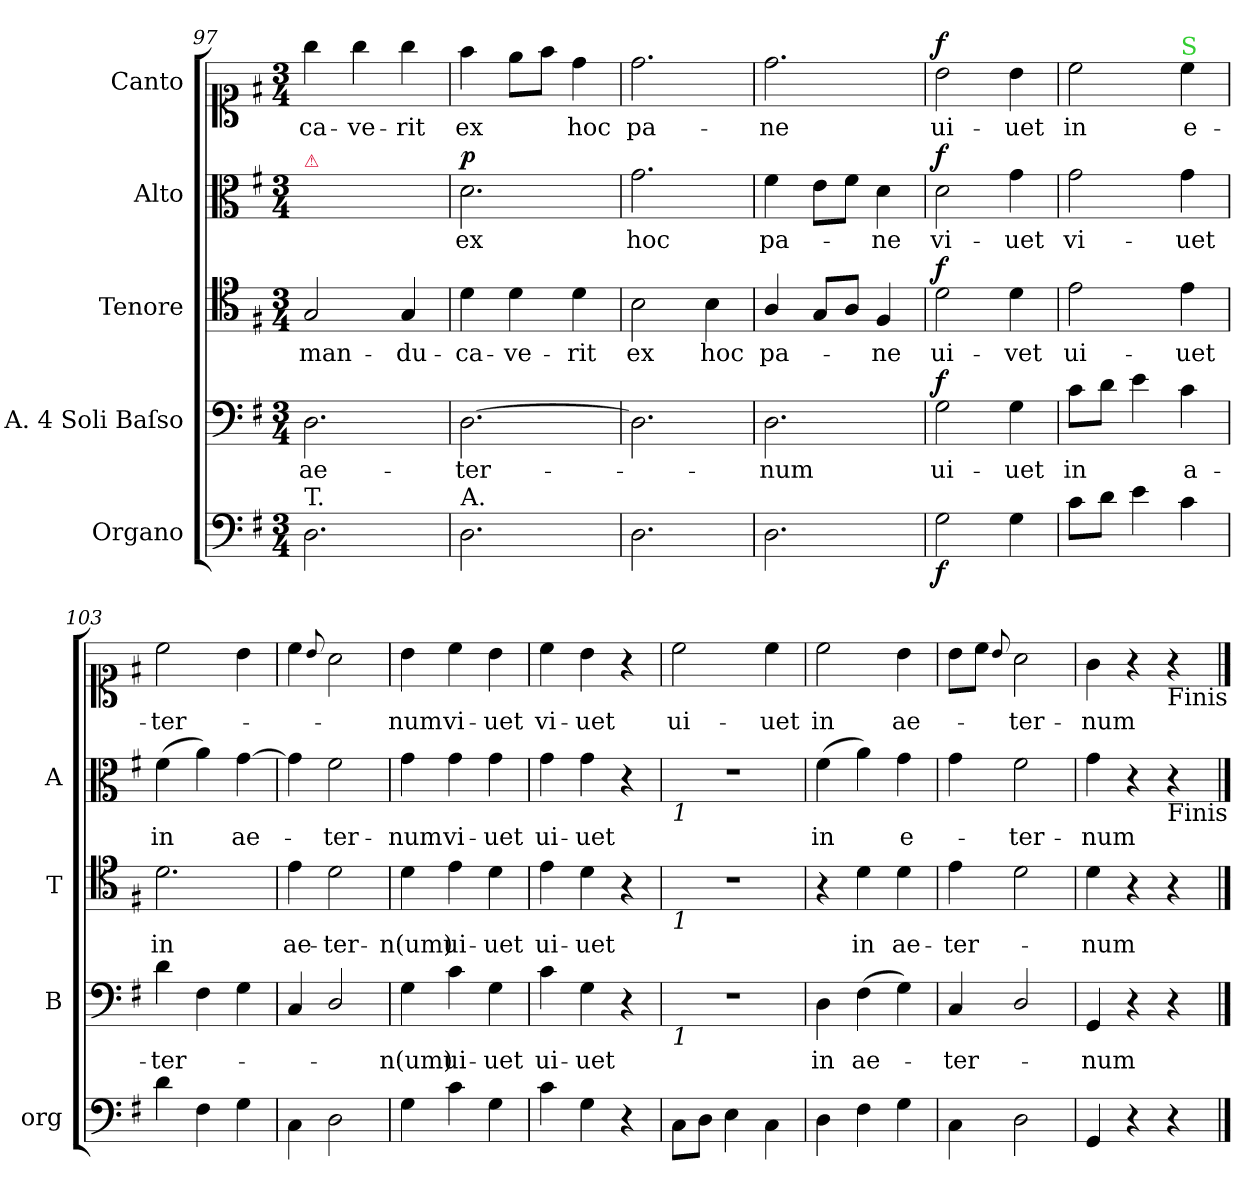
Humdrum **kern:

**kern	**dynam	**kern	**text	**dynam	**kern	**text	**dynam	**kern	**text	**dynam	**kern	**text	**dynam
*part5	*part5	*part4	*part4	*part4	*part3	*part3	*part3	*part2	*part2	*part2	*part1	*part1	*part1
*staff5	*staff5	*staff4	*staff4	*staff4	*staff3	*staff3	*staff3	*staff2	*staff2	*staff2	*staff1	*staff1	*staff1
*I"Organo	*	*I"A. 4 Soli Baſso	*	*	*I"Tenore	*	*	*I"Alto	*	*	*I"Canto	*	*
*I'org	*	*I'B	*	*	*I'T	*	*	*I'A	*	*	*	*	*
*clefF4	*	*clefF4	*	*	*clefC4	*	*	*clefC3	*	*	*clefC1	*	*
*k[f#]	*	*k[f#]	*	*	*k[f#]	*	*	*k[f#]	*	*	*k[f#]	*	*
*M3/4	*	*M3/4	*	*	*M3/4	*	*	*M3/4	*	*	*M3/4	*	*
=97	=97	=97	=97	=97	=97	=97	=97	=97	=97	=97	=97	=97	=97
!	!	!	!	!	!	!	!	!LO:TX:a:color=crimson:t=⚠	!	!	!	!	!
!LO:TX:a:t=T.	!	!	!	!	!	!	!	!	!	!	!	!	!
2.D\	.	2.D\	ae-	.	2G/	man-	.	2.ryy	.	.	4gg\	-ca-	.
.	.	.	.	.	.	.	.	.	.	.	4gg\	-ve-	.
.	.	.	.	.	4G/	-du-	.	.	.	.	4gg\	-rit	.
=98	=98	=98	=98	=98	=98	=98	=98	=98	=98	=98	=98	=98	=98
!LO:TX:a:t=A.	!	!	!	!	!	!	!	!	!	!	!	!	!
!	!	!	!	!	!	!	!	!	!	!LO:DY:b	!	!	!
2.D\	.	[2.D\	-ter-	.	4d\	-ca-	.	2.d\	ex	p.	4ff#\	ex	.
.	.	.	.	.	4d\	-ve-	.	.	.	.	8ee\L	.	.
.	.	.	.	.	.	.	.	.	.	.	8ff#\J	.	.
.	.	.	.	.	4d\	-rit	.	.	.	.	4dd\	hoc	.
=99	=99	=99	=99	=99	=99	=99	=99	=99	=99	=99	=99	=99	=99
2.D\	.	2.D\]	.	.	2B\	ex	.	2.g\	hoc	.	2.dd\	pa-	.
.	.	.	.	.	4B\	hoc	.	.	.	.	.	.	.
=100	=100	=100	=100	=100	=100	=100	=100	=100	=100	=100	=100	=100	=100
2.D\	.	2.D\	-num	.	4A/	pa-	.	4f#\	pa-	.	2.dd\	-ne	.
.	.	.	.	.	8G/L	.	.	8e\L	.	.	.	.	.
.	.	.	.	.	8A/J	.	.	8f#\J	.	.	.	.	.
.	.	.	.	.	4F#/	-ne	.	4d\	-ne	.	.	.	.
=101	=101	=101	=101	=101	=101	=101	=101	=101	=101	=101	=101	=101	=101
!	!LO:DY:b	!	!	!LO:DY:b	!	!	!LO:DY:b	!	!	!LO:DY:b	!	!	!LO:DY:b
2G\	f.	2G\	ui-	f	2d\	ui-	f.	2d\	vi-	f	2b\	ui-	f.
4G\	.	4G\	-uet	.	4d\	-vet	.	4g\	-uet	.	4b\	-uet	.
=102	=102	=102	=102	=102	=102	=102	=102	=102	=102	=102	=102	=102	=102
8c\L	.	8c\L	in	.	2e\	ui-	.	2g\	vi-	.	2cc\	in	.
8d\J	.	8d\J	.	.	.	.	.	.	.	.	.	.	.
4e\	.	4e\	.	.	.	.	.	.	.	.	.	.	.
!	!	!	!	!	!	!	!	!	!	!	!LO:TX:a:color=limegreen:t=S	!	!
4c\	.	4c\	a-	.	4e\	-uet	.	4g\	-uet	.	4cc\	e-	.
=103	=103	=103	=103	=103	=103	=103	=103	=103	=103	=103	=103	=103	=103
4d\	.	4d\	-ter-	.	2.d\	in	.	(4f#\	in	.	2cc\	-ter-	.
4F#\	.	4F#\	.	.	.	.	.	4a\)	.	.	.	.	.
4G\	.	4G\	.	.	.	.	.	[4g\	ae-	.	4b\	.	.
=104	=104	=104	=104	=104	=104	=104	=104	=104	=104	=104	=104	=104	=104
4C\	.	4C/	.	.	4e\	ae-	.	4g\]	.	.	4cc\	.	.
.	.	.	.	.	.	.	.	.	.	.	8qqb/	.	.
2D\	.	2D/	.	.	2d\	-ter-	.	2f#\	-ter-	.	2a\	.	.
=105	=105	=105	=105	=105	=105	=105	=105	=105	=105	=105	=105	=105	=105
4G\	.	4G\	-n(um)	.	4d\	-n(um)	.	4g\	-num	.	4b\	-num	.
4c\	.	4c\	ui-	.	4e\	ui-	.	4g\	vi-	.	4cc\	vi-	.
4G\	.	4G\	-uet	.	4d\	-uet	.	4g\	-uet	.	4b\	-uet	.
=106	=106	=106	=106	=106	=106	=106	=106	=106	=106	=106	=106	=106	=106
4c\	.	4c\	ui-	.	4e\	ui-	.	4g\	ui-	.	4cc\	vi-	.
4G\	.	4G\	-uet	.	4d\	-uet	.	4g\	-uet	.	4b\	-uet	.
4r	.	4r	.	.	4r	.	.	4r	.	.	4r	.	.
=107	=107	=107	=107	=107	=107	=107	=107	=107	=107	=107	=107	=107	=107
!	!	!	!	!	!	!	!	!LO:TX:b:i:t=1	!	!	!	!	!
!	!	!	!	!	!LO:TX:b:i:t=1	!	!	!	!	!	!	!	!
!	!	!LO:TX:b:i:t=1	!	!	!	!	!	!	!	!	!	!	!
8C\L	.	2.r	.	.	2.r	.	.	2.r	.	.	2cc\	ui-	.
8D\J	.	.	.	.	.	.	.	.	.	.	.	.	.
4E\	.	.	.	.	.	.	.	.	.	.	.	.	.
4C\	.	.	.	.	.	.	.	.	.	.	4cc\	-uet	.
=108	=108	=108	=108	=108	=108	=108	=108	=108	=108	=108	=108	=108	=108
4D\	.	4D\	in	.	4r	.	.	(4f#\	in	.	2cc\	in	.
4F#\	.	(4F#\	ae-	.	4d\	in	.	4a\)	.	.	.	.	.
4G\	.	4G\)	.	.	4d\	ae-	.	4g\	e-	.	4b\	ae-	.
=109	=109	=109	=109	=109	=109	=109	=109	=109	=109	=109	=109	=109	=109
4C\	.	4C/	-ter-	.	4e\	-ter-	.	4g\	.	.	8b\L	.	.
.	.	.	.	.	.	.	.	.	.	.	8cc\J	.	.
.	.	.	.	.	.	.	.	.	.	.	8qqb/	.	.
2D\	.	2D/	.	.	2d\	.	.	2f#\	-ter-	.	2a\	-ter-	.
=110	=110	=110	=110	=110	=110	=110	=110	=110	=110	=110	=110	=110	=110
4GG/	.	4GG/	-num	.	4d\	-num	.	4g\	-num	.	4g\	-num	.
4r	.	4r	.	.	4r	.	.	4r	.	.	4r	.	.
!	!	!	!	!	!	!	!	!	!	!	!LO:TX:b:t=Finis	!	!
!	!	!	!	!	!	!	!	!LO:TX:b:t=Finis	!	!	!	!	!
4r	.	4r	.	.	4r	.	.	4r	.	.	4r	.	.
==	==	==	==	==	==	==	==	==	==	==	==	==	==
*-	*-	*-	*-	*-	*-	*-	*-	*-	*-	*-	*-	*-	*-
